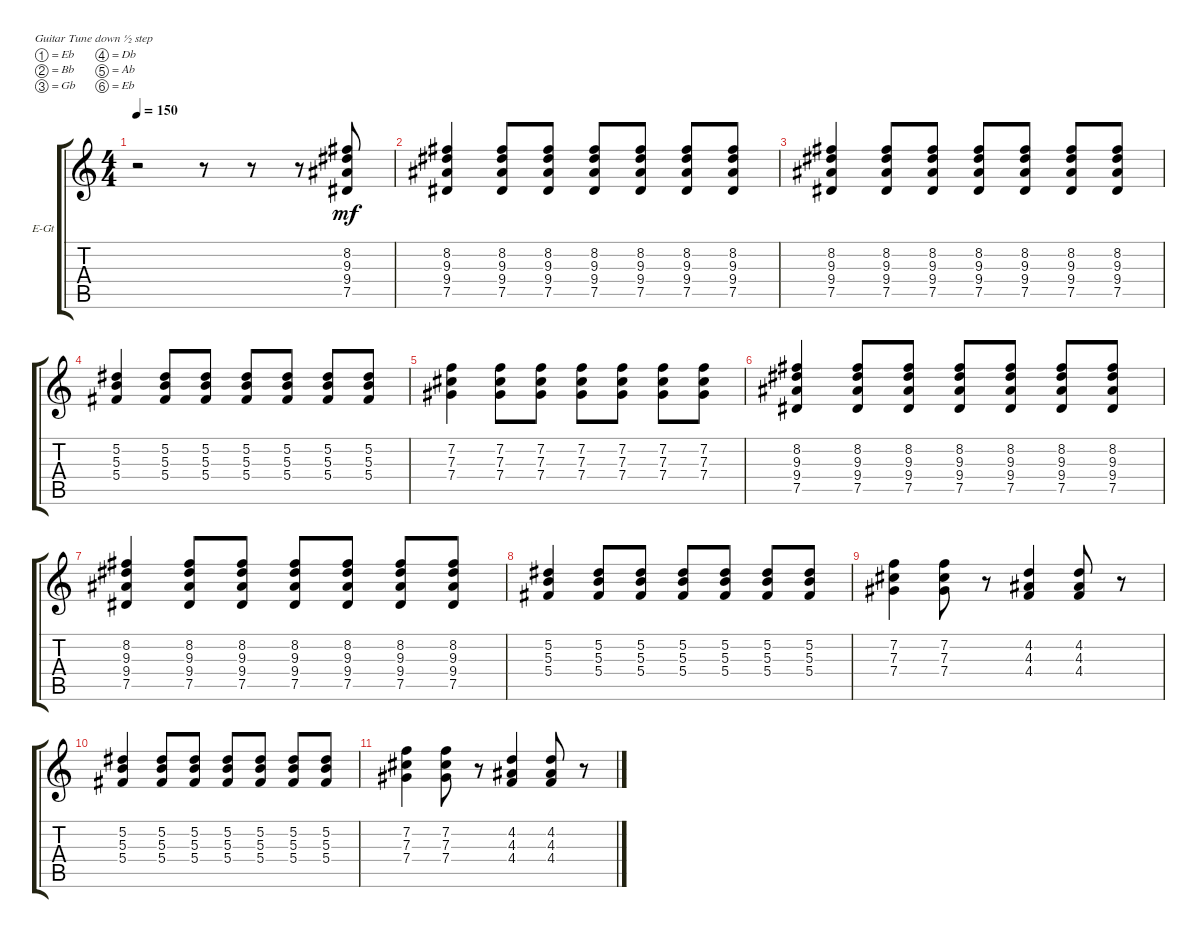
\defaultSystemsLayout 4
\bracketExtendMode groupsimilarinstruments
\firstSystemTrackNameOrientation horizontal
\otherSystemsTrackNameOrientation horizontal
\track ("Electric Guitar" "E-Gt") {instrument electricguitarclean}
\staff {score tabs}
\tuning (Eb4 Bb3 Gb3 Db3 Ab2 Eb2)
\ts (4 4)
\tempo 150
\clef g2
\ks c
r.2{dy mf instrument electricguitarclean} r.8 r.8 r.8 (7.5 9.4 9.3 8.2).8 |
(7.5 9.4 9.3 8.2).4 (7.5 9.4 9.3 8.2).8 (7.5 9.4 9.3 8.2).8 (7.5 9.4 9.3 8.2).8 (7.5 9.4 9.3 8.2).8 (7.5 9.4 9.3 8.2).8 (7.5 9.4 9.3 8.2).8 |
(7.5 9.4 9.3 8.2).4 (7.5 9.4 9.3 8.2).8 (7.5 9.4 9.3 8.2).8 (7.5 9.4 9.3 8.2).8 (7.5 9.4 9.3 8.2).8 (7.5 9.4 9.3 8.2).8 (7.5 9.4 9.3 8.2).8 |
(5.4 5.3 5.2).4 (5.4 5.3 5.2).8 (5.4 5.3 5.2).8 (5.4 5.3 5.2).8 (5.4 5.3 5.2).8 (5.4 5.2 5.3).8 (5.3 5.2 5.4).8 |
(7.4 7.3 7.2).4 (7.3 7.4 7.2).8 (7.3 7.4 7.2).8 (7.3 7.4 7.2).8 (7.3 7.4 7.2).8 (7.3 7.4 7.2).8 (7.3 7.4 7.2).8 |
(7.5 9.4 9.3 8.2).4 (7.5 9.4 9.3 8.2).8 (7.5 9.4 9.3 8.2).8 (7.5 9.4 9.3 8.2).8 (7.5 9.4 9.3 8.2).8 (7.5 9.4 9.3 8.2).8 (7.5 9.4 9.3 8.2).8 |
(7.5 9.4 9.3 8.2).4 (7.5 9.4 9.3 8.2).8 (7.5 9.4 9.3 8.2).8 (7.5 9.4 9.3 8.2).8 (7.5 9.4 9.3 8.2).8 (7.5 9.4 9.3 8.2).8 (7.5 9.4 9.3 8.2).8 |
(5.4 5.3 5.2).4 (5.4 5.3 5.2).8 (5.4 5.3 5.2).8 (5.4 5.3 5.2).8 (5.4 5.3 5.2).8 (5.4 5.2 5.3).8 (5.3 5.2 5.4).8 |
(7.4 7.3 7.2).4 (7.2 7.3 7.4).8 r.8 (4.4 4.2 4.3).4 (4.4 4.3 4.2).8 r.8 |
(5.4 5.3 5.2).4 (5.4 5.3 5.2).8 (5.4 5.3 5.2).8 (5.4 5.3 5.2).8 (5.4 5.3 5.2).8 (5.4 5.2 5.3).8 (5.3 5.2 5.4).8 |
(7.4 7.3 7.2).4 (7.2 7.3 7.4).8 r.8 (4.4 4.2 4.3).4 (4.4 4.3 4.2).8 r.8
